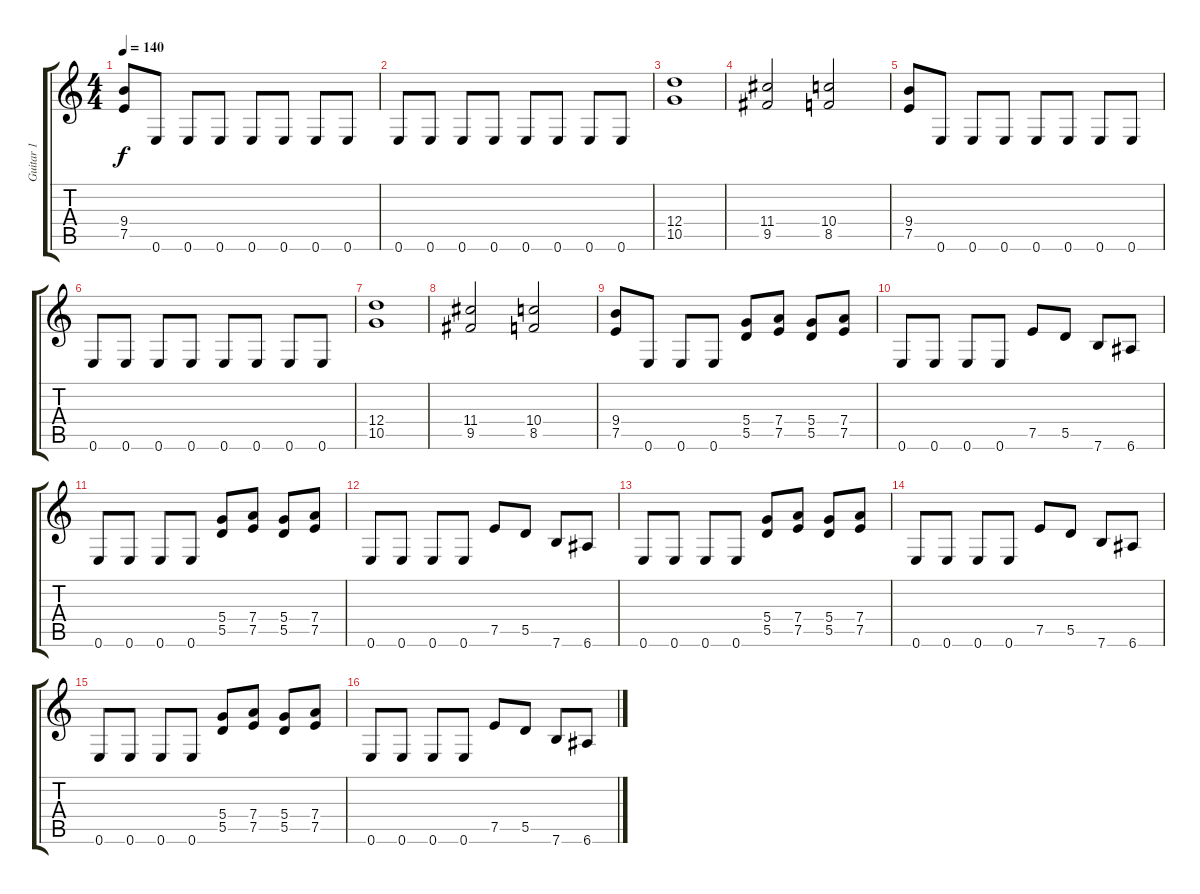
\track ("Guitar 1" "Guitar 1") {instrument overdrivenguitar}
\staff {score tabs}
\tuning (E4 B3 G3 D3 A2 E2) {hide}
\ts (4 4)
\tempo 140
\clef g2
\ks c
(9.4 7.5).8{dy f} 0.6.8 0.6.8 0.6.8 0.6.8 0.6.8 0.6.8 0.6.8 |
0.6.8 0.6.8 0.6.8 0.6.8 0.6.8 0.6.8 0.6.8 0.6.8 |
(12.4 10.5).1 |
(11.4 9.5).2 (10.4 8.5).2 |
(9.4 7.5).8 0.6.8 0.6.8 0.6.8 0.6.8 0.6.8 0.6.8 0.6.8 |
0.6.8 0.6.8 0.6.8 0.6.8 0.6.8 0.6.8 0.6.8 0.6.8 |
(12.4 10.5).1 |
(11.4 9.5).2 (10.4 8.5).2 |
(9.4 7.5).8 0.6.8 0.6.8 0.6.8 (5.4 5.5).8 (7.4 7.5).8 (5.4 5.5).8 (7.4 7.5).8 |
0.6.8 0.6.8 0.6.8 0.6.8 7.5.8 5.5.8 7.6.8 6.6.8 |
0.6.8 0.6.8 0.6.8 0.6.8 (5.4 5.5).8 (7.4 7.5).8 (5.4 5.5).8 (7.4 7.5).8 |
0.6.8 0.6.8 0.6.8 0.6.8 7.5.8 5.5.8 7.6.8 6.6.8 |
0.6.8 0.6.8 0.6.8 0.6.8 (5.4 5.5).8 (7.4 7.5).8 (5.4 5.5).8 (7.4 7.5).8 |
0.6.8 0.6.8 0.6.8 0.6.8 7.5.8 5.5.8 7.6.8 6.6.8 |
0.6.8 0.6.8 0.6.8 0.6.8 (5.4 5.5).8 (7.4 7.5).8 (5.4 5.5).8 (7.4 7.5).8 |
0.6.8 0.6.8 0.6.8 0.6.8 7.5.8 5.5.8 7.6.8 6.6.8
